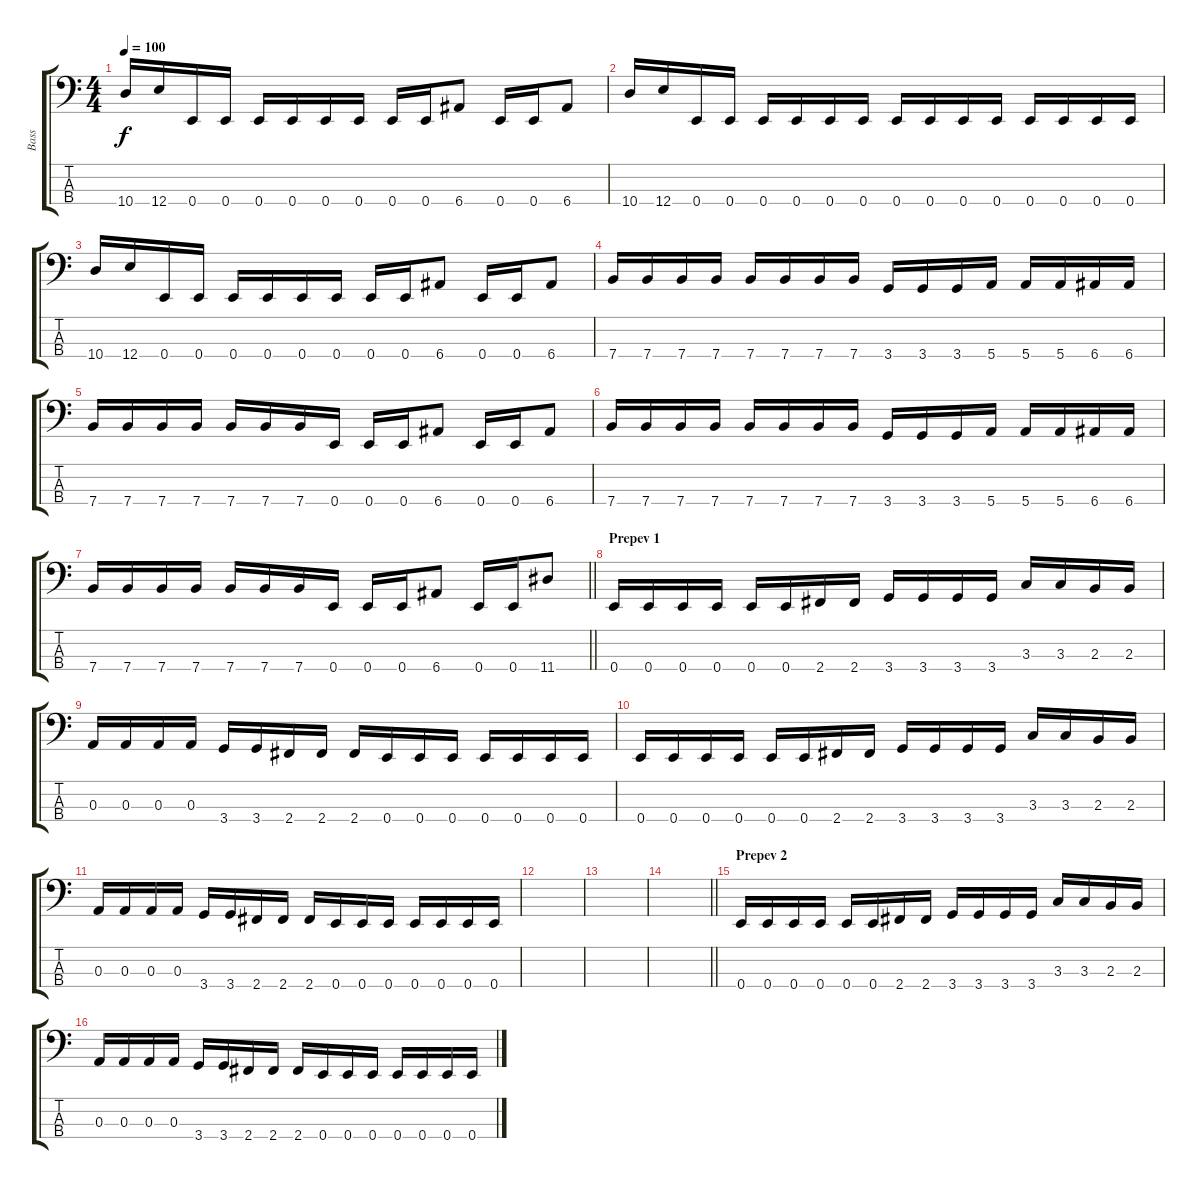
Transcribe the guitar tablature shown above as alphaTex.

\track ("Bass" "Bass") {instrument electricbassfinger}
\staff {score tabs}
\tuning (G2 D2 A1 E1) {hide}
\ts (4 4)
\tempo 100
\clef f4
\ks c
10.4.16{dy f} 12.4.16 0.4.16 0.4.16 0.4.16 0.4.16 0.4.16 0.4.16 0.4.16 0.4.16 6.4.8 0.4.16 0.4.16 6.4.8 |
10.4.16 12.4.16 0.4.16 0.4.16 0.4.16 0.4.16 0.4.16 0.4.16 0.4.16 0.4.16 0.4.16 0.4.16 0.4.16 0.4.16 0.4.16 0.4.16 |
10.4.16 12.4.16 0.4.16 0.4.16 0.4.16 0.4.16 0.4.16 0.4.16 0.4.16 0.4.16 6.4.8 0.4.16 0.4.16 6.4.8 |
7.4.16 7.4.16 7.4.16 7.4.16 7.4.16 7.4.16 7.4.16 7.4.16 3.4.16 3.4.16 3.4.16 5.4.16 5.4.16 5.4.16 6.4.16 6.4.16 |
7.4.16 7.4.16 7.4.16 7.4.16 7.4.16 7.4.16 7.4.16 0.4.16 0.4.16 0.4.16 6.4.8 0.4.16 0.4.16 6.4.8 |
7.4.16 7.4.16 7.4.16 7.4.16 7.4.16 7.4.16 7.4.16 7.4.16 3.4.16 3.4.16 3.4.16 5.4.16 5.4.16 5.4.16 6.4.16 6.4.16 |
\barLineRight lightlight
7.4.16 7.4.16 7.4.16 7.4.16 7.4.16 7.4.16 7.4.16 0.4.16 0.4.16 0.4.16 6.4.8 0.4.16 0.4.16 11.4.8 |
\section ("" "Prepev 1")
0.4.16 0.4.16 0.4.16 0.4.16 0.4.16 0.4.16 2.4.16 2.4.16 3.4.16 3.4.16 3.4.16 3.4.16 3.3.16 3.3.16 2.3.16 2.3.16 |
0.3.16 0.3.16 0.3.16 0.3.16 3.4.16 3.4.16 2.4.16 2.4.16 2.4.16 0.4.16 0.4.16 0.4.16 0.4.16 0.4.16 0.4.16 0.4.16 |
0.4.16 0.4.16 0.4.16 0.4.16 0.4.16 0.4.16 2.4.16 2.4.16 3.4.16 3.4.16 3.4.16 3.4.16 3.3.16 3.3.16 2.3.16 2.3.16 |
0.3.16 0.3.16 0.3.16 0.3.16 3.4.16 3.4.16 2.4.16 2.4.16 2.4.16 0.4.16 0.4.16 0.4.16 0.4.16 0.4.16 0.4.16 0.4.16 |
|
|
\barLineRight lightlight
|
\section ("" "Prepev 2")
0.4.16 0.4.16 0.4.16 0.4.16 0.4.16 0.4.16 2.4.16 2.4.16 3.4.16 3.4.16 3.4.16 3.4.16 3.3.16 3.3.16 2.3.16 2.3.16 |
0.3.16 0.3.16 0.3.16 0.3.16 3.4.16 3.4.16 2.4.16 2.4.16 2.4.16 0.4.16 0.4.16 0.4.16 0.4.16 0.4.16 0.4.16 0.4.16
